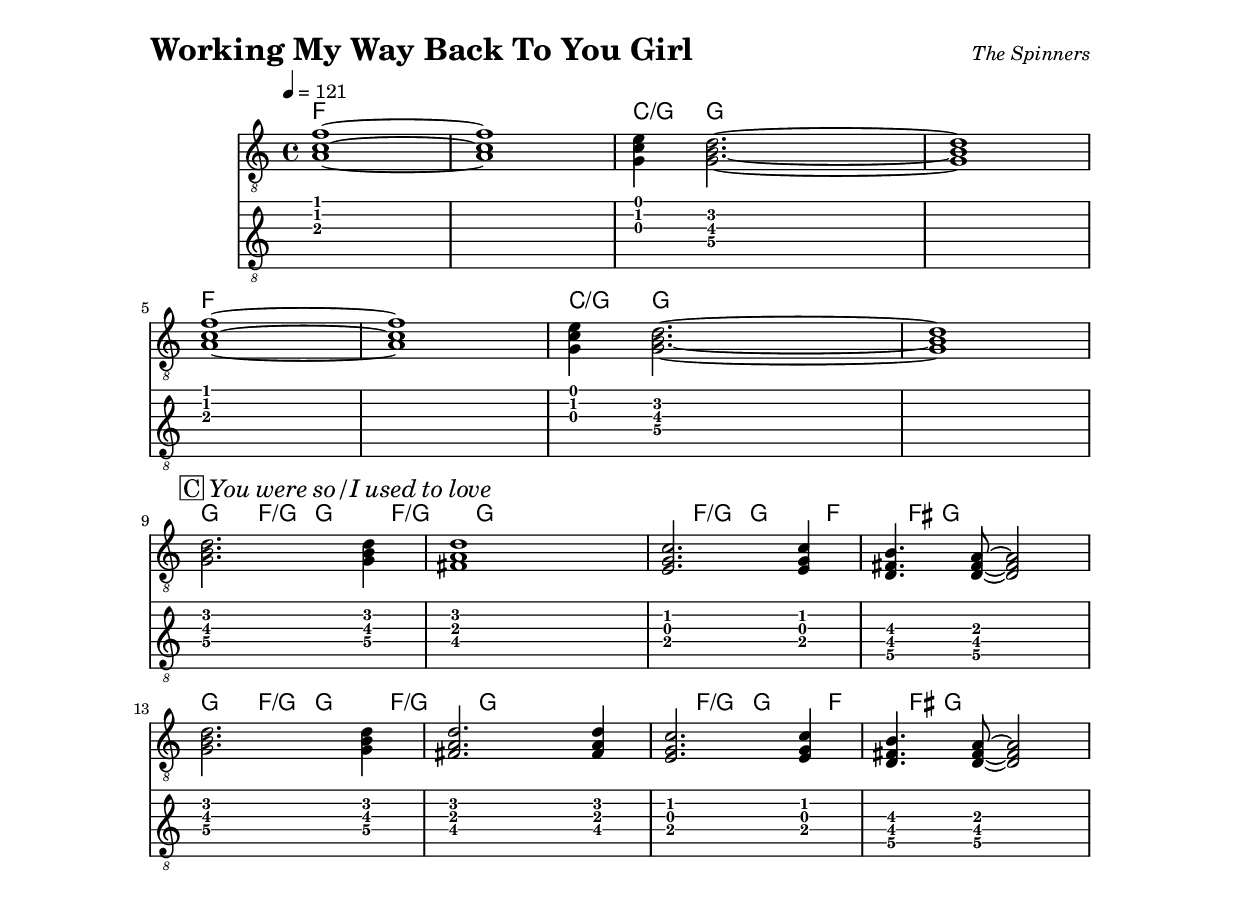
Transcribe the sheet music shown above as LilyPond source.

% LilyBin

\version "2.18.0"
\include "english.ly"

\header {
  piece = \markup { \fontsize #4 \bold "Working My Way Back To You Girl" }
  opus = \markup { \italic "The	Spinners" }
}

\paper { 
  left-margin = 1.0 \in
  right-margin = 1.0 \in
  top-margin = 1.0 \in
  bottom-margin = 1.0 \in
}

#(set-global-staff-size 17)

cbreak = { 
  \break
} 
sbreak = { \break }


global = {
  \time 4/4
  \tempo 4 = 121
}

my_notes = \relative c {
  \clef "G_8"
  \key c \major
  
  %% 5
  \sbreak
  <a' c f>1 ~ | <a c f>1 | <g c e>4 <g b d>2. ~ | <g b d>1 |
  \cbreak
  <a c f>1 ~ | <a c f>1 | <g c e>4 <g b d>2. ~ | <g b d>1 |
  \cbreak
 
  \mark \markup { \box C \italic {You were so/I used to love} }
  <g b d>2. <g b d>4 | <fs a d>1 | <e g c>2. <e g c>4 | <d fs b\3>4. <d fs a>8 ~ <d fs a>2 |
  
  %% 29
  \cbreak
  <g b d>2. <g b d>4 | <fs a d>2. <fs a d>4 | <e g c>2. <e g c>4 | <d fs b\3>4. <d fs a>8 ~ <d fs a>2 |
  
}

my_chords = \chordmode {
  \set majorSevenSymbol = \markup { maj7 }

  %% 5
  f1 | s1 | c4/g g s2 | s1 |
  f1 | s1 | c4/g g s2 | s1 |
  
  %% 21
  g4 f4/g g4. f8/g | s4 g s2 | s4 f/g g4. f8 | s8 fs8 g4 s2 |
  g4 f4/g g4. f8/g | s4 g s2 | s4 f/g g4. f8 | s8 fs8 g4 s2 |
    
 
}

ticktock = \drummode {
}


my_music = <<
  \new ChordNames {
    \set ChordNames.midiInstrument = "percussive organ"
    \set ChordNames.midiMaximumVolume = #0.4
    \set chordChanges = ##t
    \global
    \my_chords
  }
  \new Staff {
    \set Staff.midiInstrument = #"electric guitar (clean)"
    \set Staff.midiMinimumVolume = #0.7
    \set Staff.midiMaximumVolume = #0.95
    \global
    \my_notes
  }
  \tag #'scoreOnly
  \new TabStaff
    \with { stringTunings = #guitar-tuning } 
  { 
    %%\set TabStaff.minimumFret = #1
    %%\set TabStaff.restrainOpenStrings = ##t
    \global
    \my_notes
  }
  \tag #'midiOnly
  \new DrumStaff = TickTock <<
    \new DrumVoice = "ticktock" {
      \set DrumStaff.instrumentName = "TickTock"
      \set DrumStaff.midiMaximumVolume = #0.7
      \global
      \ticktock
    }
  >>
>>
  
\score {
  \removeWithTag #'midiOnly \my_music
  \layout {
    \context {
      \Score
        \override StringNumber #'stencil = ##f
        %\override ChordName.font-size = -2
    }
  }
}

\score {
  \removeWithTag #'scoreOnly \unfoldRepeats \my_music
  \midi {}
}
